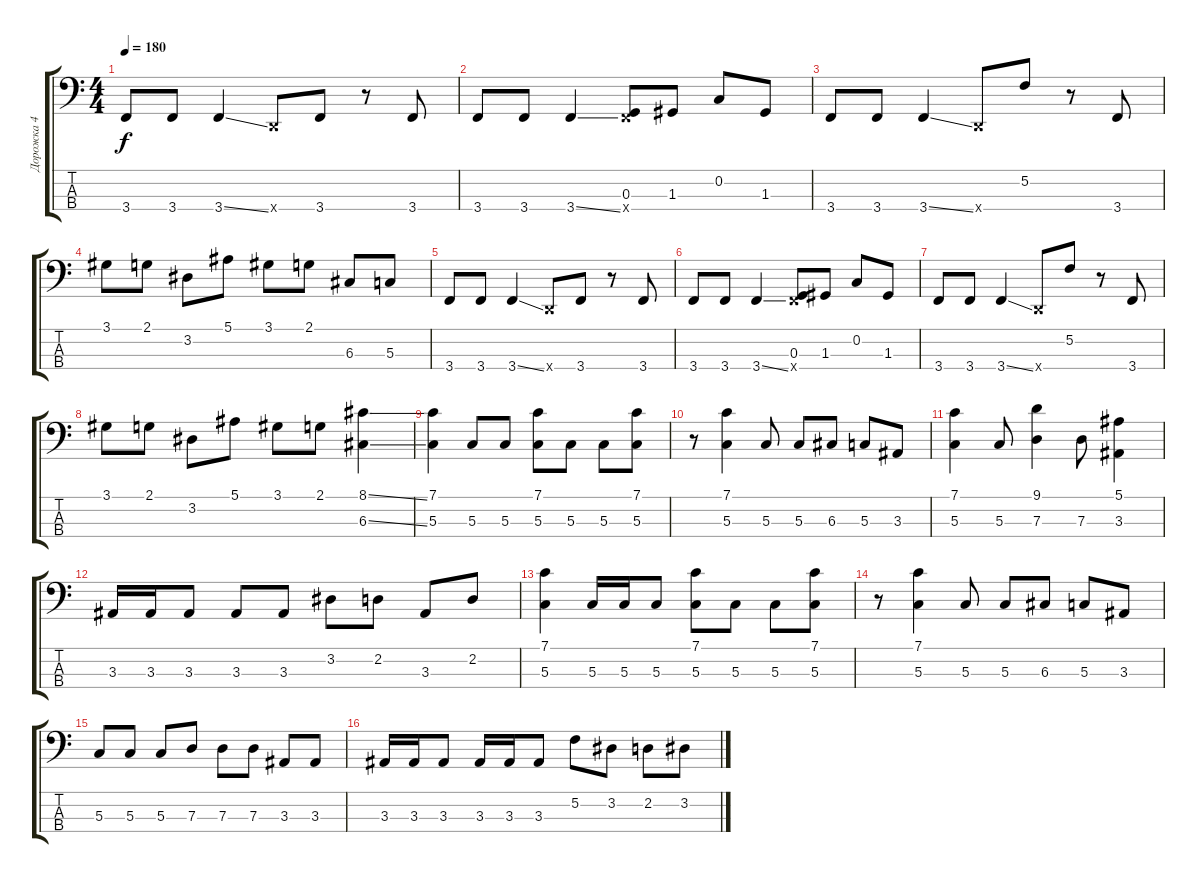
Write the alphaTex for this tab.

\track ("Дорожка 4" "Дорожка 4") {instrument slapbass2}
\staff {score tabs}
\tuning (F2 C2 G1 D1) {hide}
\ts (4 4)
\tempo 180
\clef f4
\ks c
3.4.8{dy f} 3.4.8 3.4{ss}.4 0.4{x}.8 3.4.8 r.8 3.4.8 |
3.4.8 3.4.8 3.4{ss}.4 (0.3 3.4{x}).8 1.3.8 0.2.8 1.3.8 |
3.4.8 3.4.8 3.4{ss}.4 0.4{x}.8 5.2.8 r.8 3.4.8 |
3.1.8 2.1.8 3.2.8 5.1.8 3.1.8 2.1.8 6.3.8 5.3.8 |
3.4.8 3.4.8 3.4{ss}.4 0.4{x}.8 3.4.8 r.8 3.4.8 |
3.4.8 3.4.8 3.4{ss}.4 (0.3 3.4{x}).8 1.3.8 0.2.8 1.3.8 |
3.4.8 3.4.8 3.4{ss}.4 0.4{x}.8 5.2.8 r.8 3.4.8 |
3.1.8 2.1.8 3.2.8 5.1.8 3.1.8 2.1.8 (8.1{ss} 6.3{ss}).4 |
(7.1 5.3).4 5.3.8 5.3.8 (7.1 5.3).8 5.3.8 5.3.8 (7.1 5.3).8 |
r.8 (7.1 5.3).4 5.3.8 5.3.8 6.3.8 5.3.8 3.3.8 |
(7.1 5.3).4 5.3.8 (9.1 7.3).4 7.3.8 (5.1 3.3).4 |
3.3.16 3.3.16 3.3.8 3.3.8 3.3.8 3.2.8 2.2.8 3.3.8 2.2.8 |
(7.1 5.3).4 5.3.16 5.3.16 5.3.8 (7.1 5.3).8 5.3.8 5.3.8 (7.1 5.3).8 |
r.8 (7.1 5.3).4 5.3.8 5.3.8 6.3.8 5.3.8 3.3.8 |
5.3.8 5.3.8 5.3.8 7.3.8 7.3.8 7.3.8 3.3.8 3.3.8 |
3.3.16 3.3.16 3.3.8 3.3.16 3.3.16 3.3.8 5.2.8 3.2.8 2.2.8 3.2.8
